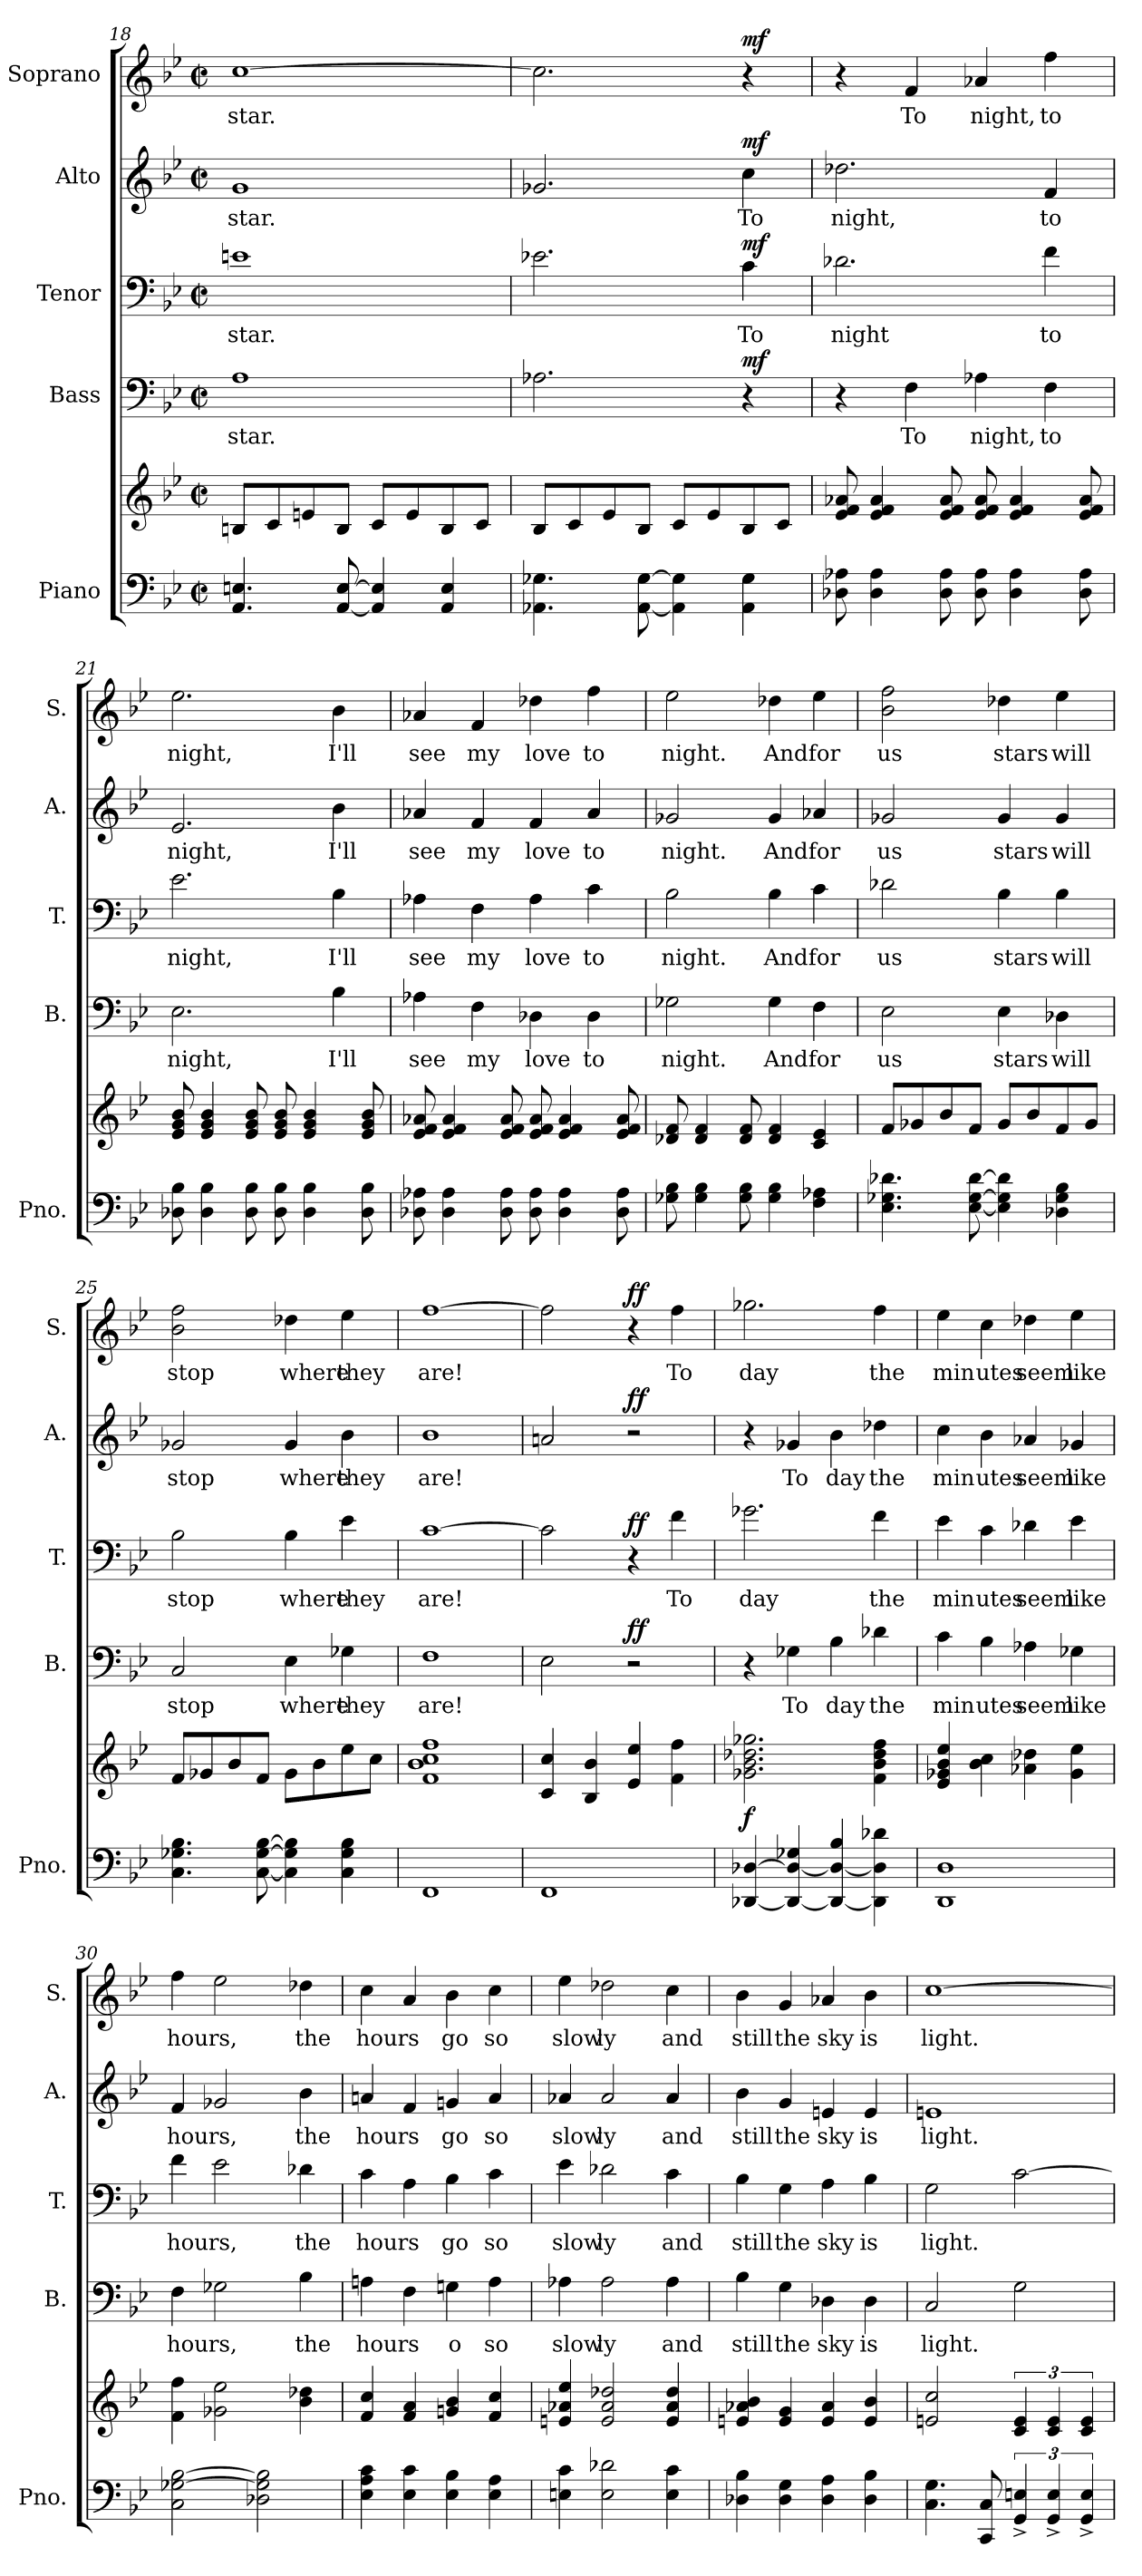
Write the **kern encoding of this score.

**kern	**kern	**dynam	**kern	**text	**dynam	**kern	**text	**dynam	**kern	**text	**dynam	**kern	**text	**dynam
*part5	*part5	*part5	*part4	*part4	*part4	*part3	*part3	*part3	*part2	*part2	*part2	*part1	*part1	*part1
*staff6	*staff5	*staff5/6	*staff4	*staff4	*staff4	*staff3	*staff3	*staff3	*staff2	*staff2	*staff2	*staff1	*staff1	*staff1
*I"Piano	*	*	*I"Bass	*	*	*I"Tenor	*	*	*I"Alto	*	*	*I"Soprano	*	*
*I'Pno.	*	*	*I'B.	*	*	*I'T.	*	*	*I'A.	*	*	*I'S.	*	*
*clefF4	*clefG2	*	*clefF4	*	*	*clefF4	*	*	*clefG2	*	*	*clefG2	*	*
*k[b-e-]	*k[b-e-]	*	*k[b-e-]	*	*	*k[b-e-]	*	*	*k[b-e-]	*	*	*k[b-e-]	*	*
*M2/2	*M2/2	*	*M2/2	*	*	*M2/2	*	*	*M2/2	*	*	*M2/2	*	*
*met(c|)	*met(c|)	*	*met(c|)	*	*	*met(c|)	*	*	*met(c|)	*	*	*met(c|)	*	*
=18	=18	=18	=18	=18	=18	=18	=18	=18	=18	=18	=18	=18	=18	=18
4.AA/ 4.En/	8Bn/L	.	1A	star.	.	1en	star.	.	1g	star.	.	[1cc	star.	.
.	8c/	.	.	.	.	.	.	.	.	.	.	.	.	.
.	8en/	.	.	.	.	.	.	.	.	.	.	.	.	.
[8AA/ [8E/	8B/J	.	.	.	.	.	.	.	.	.	.	.	.	.
4AA/] 4E/]	8c/L	.	.	.	.	.	.	.	.	.	.	.	.	.
.	8e/	.	.	.	.	.	.	.	.	.	.	.	.	.
4AA/ 4E/	8B/	.	.	.	.	.	.	.	.	.	.	.	.	.
.	8c/J	.	.	.	.	.	.	.	.	.	.	.	.	.
=19	=19	=19	=19	=19	=19	=19	=19	=19	=19	=19	=19	=19	=19	=19
4.AA-X\ 4.G-X\	8B-/L	.	2.A-X\	.	.	2.e-X\	.	.	2.g-X/	.	.	2.cc\]	.	.
.	8c/	.	.	.	.	.	.	.	.	.	.	.	.	.
.	8e-/	.	.	.	.	.	.	.	.	.	.	.	.	.
[8AA-\ [8G-\	8B-/J	.	.	.	.	.	.	.	.	.	.	.	.	.
4AA-\] 4G-\]	8c/L	.	.	.	.	.	.	.	.	.	.	.	.	.
.	8e-/	.	.	.	.	.	.	.	.	.	.	.	.	.
!	!	!	!	!	!LO:DY:a	!	!	!LO:DY:a	!	!	!LO:DY:a	!	!	!LO:DY:a
4AA-\ 4G-\	8B-/	.	4r	.	mf	4c\	To	mf	4cc\	To	mf	4r	.	mf
.	8c/J	.	.	.	.	.	.	.	.	.	.	.	.	.
!!LO:LB:g=z
=20	=20	=20	=20	=20	=20	=20	=20	=20	=20	=20	=20	=20	=20	=20
8D-X\ 8A-X\	8e-/ 8f/ 8a-X/	.	4r	.	.	2.d-X\	night	.	2.dd-X\	night,	.	4r	.	.
4D-\ 4A-\	4e-/ 4f/ 4a-/	.	.	.	.	.	.	.	.	.	.	.	.	.
.	.	.	4F\	To	.	.	.	.	.	.	.	4f/	To	.
8D-\ 8A-\	8e-/ 8f/ 8a-/	.	.	.	.	.	.	.	.	.	.	.	.	.
8D-\ 8A-\	8e-/ 8f/ 8a-/	.	4A-X\	night,	.	.	.	.	.	.	.	4a-X/	night,	.
4D-\ 4A-\	4e-/ 4f/ 4a-/	.	.	.	.	.	.	.	.	.	.	.	.	.
.	.	.	4F\	to	.	4f\	to	.	4f/	to	.	4ff\	to	.
8D-\ 8A-\	8e-/ 8f/ 8a-/	.	.	.	.	.	.	.	.	.	.	.	.	.
=21	=21	=21	=21	=21	=21	=21	=21	=21	=21	=21	=21	=21	=21	=21
8D-X\ 8B-\	8e-/ 8g/ 8b-/	.	2.E-\	night,	.	2.e-\	night,	.	2.e-/	night,	.	2.ee-\	night,	.
4D-\ 4B-\	4e-/ 4g/ 4b-/	.	.	.	.	.	.	.	.	.	.	.	.	.
8D-\ 8B-\	8e-/ 8g/ 8b-/	.	.	.	.	.	.	.	.	.	.	.	.	.
8D-\ 8B-\	8e-/ 8g/ 8b-/	.	.	.	.	.	.	.	.	.	.	.	.	.
4D-\ 4B-\	4e-/ 4g/ 4b-/	.	.	.	.	.	.	.	.	.	.	.	.	.
.	.	.	4B-\	I'll	.	4B-\	I'll	.	4b-\	I'll	.	4b-\	I'll	.
8D-\ 8B-\	8e-/ 8g/ 8b-/	.	.	.	.	.	.	.	.	.	.	.	.	.
=22	=22	=22	=22	=22	=22	=22	=22	=22	=22	=22	=22	=22	=22	=22
8D-X\ 8A-X\	8e-/ 8f/ 8a-X/	.	4A-X\	see	.	4A-X\	see	.	4a-X/	see	.	4a-X/	see	.
4D-\ 4A-\	4e-/ 4f/ 4a-/	.	.	.	.	.	.	.	.	.	.	.	.	.
.	.	.	4F\	my	.	4F\	my	.	4f/	my	.	4f/	my	.
8D-\ 8A-\	8e-/ 8f/ 8a-/	.	.	.	.	.	.	.	.	.	.	.	.	.
8D-\ 8A-\	8e-/ 8f/ 8a-/	.	4D-X\	love	.	4A-\	love	.	4f/	love	.	4dd-X\	love	.
4D-\ 4A-\	4e-/ 4f/ 4a-/	.	.	.	.	.	.	.	.	.	.	.	.	.
.	.	.	4D-\	to	.	4c\	to	.	4a-/	to	.	4ff\	to	.
8D-\ 8A-\	8e-/ 8f/ 8a-/	.	.	.	.	.	.	.	.	.	.	.	.	.
=23	=23	=23	=23	=23	=23	=23	=23	=23	=23	=23	=23	=23	=23	=23
8G-X\ 8B-\	8d-X/ 8f/	.	2G-X\	night.	.	2B-\	night.	.	2g-X/	night.	.	2ee-\	night.	.
4G-\ 4B-\	4d-/ 4f/	.	.	.	.	.	.	.	.	.	.	.	.	.
8G-\ 8B-\	8d-/ 8f/	.	.	.	.	.	.	.	.	.	.	.	.	.
4G-\ 4B-\	4d-/ 4f/	.	4G-\	And	.	4B-\	And	.	4g-/	And	.	4dd-X\	And	.
4F\ 4A-X\	4c/ 4e-/	.	4F\	for	.	4c\	for	.	4a-X/	for	.	4ee-\	for	.
!!LO:PB:g=z
=24	=24	=24	=24	=24	=24	=24	=24	=24	=24	=24	=24	=24	=24	=24
4.E-\ 4.G-X\ 4.d-X\	8f/L	.	2E-\	us	.	2d-X\	us	.	2g-X/	us	.	2b-\ 2ff\	us	.
.	8g-X/	.	.	.	.	.	.	.	.	.	.	.	.	.
.	8b-/	.	.	.	.	.	.	.	.	.	.	.	.	.
[8E-\ [8G-\ [8d-\	8f/J	.	.	.	.	.	.	.	.	.	.	.	.	.
4E-\] 4G-\] 4d-\]	8g-/L	.	4E-\	stars	.	4B-\	stars	.	4g-/	stars	.	4dd-X\	stars	.
.	8b-/	.	.	.	.	.	.	.	.	.	.	.	.	.
4D-X\ 4G-\ 4B-\	8f/	.	4D-X\	will	.	4B-\	will	.	4g-/	will	.	4ee-\	will	.
.	8g-/J	.	.	.	.	.	.	.	.	.	.	.	.	.
=25	=25	=25	=25	=25	=25	=25	=25	=25	=25	=25	=25	=25	=25	=25
4.C\ 4.G-X\ 4.B-\	8f/L	.	2C/	stop	.	2B-\	stop	.	2g-X/	stop	.	2b-\ 2ff\	stop	.
.	8g-X/	.	.	.	.	.	.	.	.	.	.	.	.	.
.	8b-/	.	.	.	.	.	.	.	.	.	.	.	.	.
[8C\ [8G-\ [8B-\	8f/J	.	.	.	.	.	.	.	.	.	.	.	.	.
4C\] 4G-\] 4B-\]	8g-\L	.	4E-\	where	.	4B-\	where	.	4g-/	where	.	4dd-X\	where	.
.	8b-\	.	.	.	.	.	.	.	.	.	.	.	.	.
4C\ 4G-\ 4B-\	8ee-\	.	4G-X\	they	.	4e-\	they	.	4b-\	they	.	4ee-\	they	.
.	8cc\J	.	.	.	.	.	.	.	.	.	.	.	.	.
=26	=26	=26	=26	=26	=26	=26	=26	=26	=26	=26	=26	=26	=26	=26
1FF	1f 1b- 1cc 1ff	.	1F	are!	.	[1c	are!	.	1b-	are!	.	[1ff	are!	.
=27	=27	=27	=27	=27	=27	=27	=27	=27	=27	=27	=27	=27	=27	=27
1FF	4c/ 4cc/	.	2E-\	.	.	2c\]	.	.	2an/	.	.	2ff\]	.	.
.	4B-/ 4b-/	.	.	.	.	.	.	.	.	.	.	.	.	.
!	!	!	!	!	!LO:DY:a	!	!	!LO:DY:a	!	!	!LO:DY:a	!	!	!LO:DY:a
.	4e-/ 4ee-/	.	2r	.	ff	4r	.	ff	2r	.	ff	4r	.	ff
.	4f\ 4ff\	.	.	.	.	4f\	To	.	.	.	.	4ff\	To	.
=28	=28	=28	=28	=28	=28	=28	=28	=28	=28	=28	=28	=28	=28	=28
!	!	!LO:DY:b	!	!	!	!	!	!	!	!	!	!	!	!
[4DD-X/ [4D-X/	2.g-X\ 2.b-\ 2.dd-X\ 2.gg-X\	f	4r	.	.	2.g-X\	day	.	4r	.	.	2.gg-X\	day	.
4DD-/_ 4D-/_ 4G-X/	.	.	4G-X\	To	.	.	.	.	4g-X/	To	.	.	.	.
4DD-/_ 4D-/_ 4B-/	.	.	4B-\	day	.	.	.	.	4b-\	day	.	.	.	.
4DD-\] 4D-\] 4d-X\	4f\ 4b-\ 4dd-\ 4ff\	.	4d-X\	the	.	4f\	the	.	4dd-X\	the	.	4ff\	the	.
!!LO:LB:g=z
=29	=29	=29	=29	=29	=29	=29	=29	=29	=29	=29	=29	=29	=29	=29
1DD 1D	4e-/ 4g-X/ 4b-/ 4ee-/	.	4c\	min	.	4e-\	min	.	4cc\	min	.	4ee-\	min	.
.	4b-\ 4cc\	.	4B-\	utes	.	4c\	utes	.	4b-\	utes	.	4cc\	utes	.
.	4a-X\ 4dd-X\	.	4A-X\	seem	.	4d-X\	seem	.	4a-X/	seem	.	4dd-X\	seem	.
.	4g-\ 4ee-\	.	4G-X\	like	.	4e-\	like	.	4g-X/	like	.	4ee-\	like	.
=30	=30	=30	=30	=30	=30	=30	=30	=30	=30	=30	=30	=30	=30	=30
2C\ [2G-X\ [2B-\	4f\ 4ff\	.	4F\	hours,	.	4f\	hours,	.	4f/	hours,	.	4ff\	hours,	.
.	2g-X\ 2ee-\	.	2G-X\	.	.	2e-\	.	.	2g-X/	.	.	2ee-\	.	.
2D-X\ 2G-\] 2B-\]	.	.	.	.	.	.	.	.	.	.	.	.	.	.
.	4b-\ 4dd-X\	.	4B-\	the	.	4d-X\	the	.	4b-\	the	.	4dd-X\	the	.
=31	=31	=31	=31	=31	=31	=31	=31	=31	=31	=31	=31	=31	=31	=31
4E-\ 4A\ 4c\	4f/ 4cc/	.	4An\	hours	.	4c\	hours	.	4an/	hours	.	4cc\	hours	.
4E-\ 4c\	4f/ 4a/	.	4F\	.	.	4A\	.	.	4f/	.	.	4a/	.	.
4E-\ 4B-\	4gn/ 4b-/	.	4Gn\	o	.	4B-\	go	.	4gn/	go	.	4b-\	go	.
4E-\ 4A\	4f/ 4cc/	.	4A\	so	.	4c\	so	.	4a/	so	.	4cc\	so	.
=32	=32	=32	=32	=32	=32	=32	=32	=32	=32	=32	=32	=32	=32	=32
4En\ 4c\	4en/ 4a-X/ 4ee-/	.	4A-X\	slow	.	4e-\	slow	.	4a-X/	slow	.	4ee-\	slow	.
2E\ 2d-X\	2e/ 2a-/ 2dd-X/	.	2A-\	ly	.	2d-X\	ly	.	2a-/	ly	.	2dd-X\	ly	.
4E\ 4c\	4e/ 4a-/ 4dd-/	.	4A-\	and	.	4c\	and	.	4a-/	and	.	4cc\	and	.
=33	=33	=33	=33	=33	=33	=33	=33	=33	=33	=33	=33	=33	=33	=33
4D-X\ 4B-\	4en/ 4a-X/ 4b-/	.	4B-\	still	.	4B-\	still	.	4b-\	still	.	4b-\	still	.
4D-\ 4G\	4e/ 4g/	.	4G\	the	.	4G\	the	.	4g/	the	.	4g/	the	.
4D-\ 4A\	4e/ 4a-/	.	4D-X\	sky	.	4A\	sky	.	4en/	sky	.	4a-X/	sky	.
4D-\ 4B-\	4e/ 4b-/	.	4D-\	is	.	4B-\	is	.	4e/	is	.	4b-\	is	.
!!LO:PB:g=z
=34	=34	=34	=34	=34	=34	=34	=34	=34	=34	=34	=34	=34	=34	=34
4.C\ 4.G\	2en/ 2cc/	.	2C/	light.	.	2G\	light.	.	1en	light.	.	[1cc	light.	.
8CC/ 8C/	.	.	.	.	.	.	.	.	.	.	.	.	.	.
6GG/^ 6En/^	6c/ 6e/	.	2G\	.	.	[2c\	.	.	.	.	.	.	.	.
6GG/^ 6E/^	6c/ 6e/	.	.	.	.	.	.	.	.	.	.	.	.	.
6GG/^ 6E/^	6c/ 6e/	.	.	.	.	.	.	.	.	.	.	.	.	.
=	=	=	=	=	=	=	=	=	=	=	=	=	=	=
*-	*-	*-	*-	*-	*-	*-	*-	*-	*-	*-	*-	*-	*-	*-
